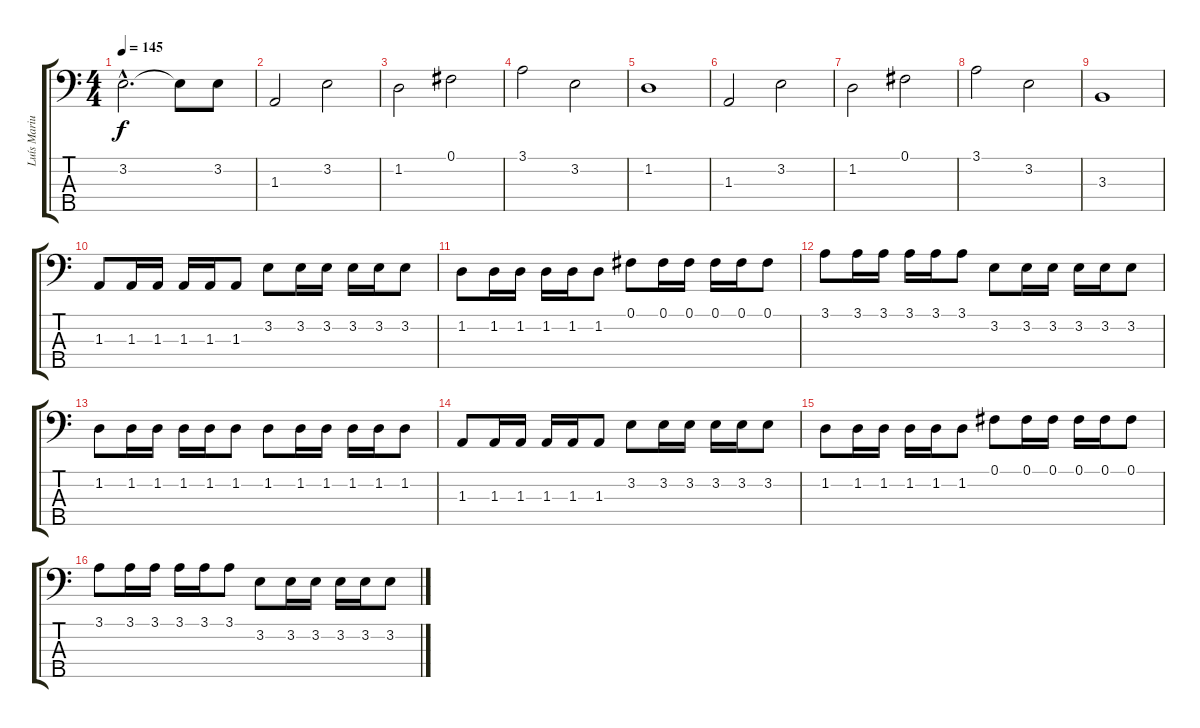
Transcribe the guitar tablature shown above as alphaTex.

\track ("Luís Mariutti" "Luís Mariu") {instrument electricbassfinger}
\staff {score tabs}
\tuning (Gb2 Db2 Ab1 Eb1 Bb0) {hide}
\ts (4 4)
\tempo 145
\clef f4
\ks c
3.2{hac t}.2{d dy f} 3.2{t}.8 3.2.8 |
1.3.2 3.2.2 |
1.2.2 0.1.2 |
3.1.2 3.2.2 |
1.2.1 |
1.3.2 3.2.2 |
1.2.2 0.1.2 |
3.1.2 3.2.2 |
3.3.1 |
1.3.8 1.3.16 1.3.16 1.3.16 1.3.16 1.3.8 3.2.8 3.2.16 3.2.16 3.2.16 3.2.16 3.2.8 |
1.2.8 1.2.16 1.2.16 1.2.16 1.2.16 1.2.8 0.1.8 0.1.16 0.1.16 0.1.16 0.1.16 0.1.8 |
3.1.8 3.1.16 3.1.16 3.1.16 3.1.16 3.1.8 3.2.8 3.2.16 3.2.16 3.2.16 3.2.16 3.2.8 |
1.2.8 1.2.16 1.2.16 1.2.16 1.2.16 1.2.8 1.2.8 1.2.16 1.2.16 1.2.16 1.2.16 1.2.8 |
1.3.8 1.3.16 1.3.16 1.3.16 1.3.16 1.3.8 3.2.8 3.2.16 3.2.16 3.2.16 3.2.16 3.2.8 |
1.2.8 1.2.16 1.2.16 1.2.16 1.2.16 1.2.8 0.1.8 0.1.16 0.1.16 0.1.16 0.1.16 0.1.8 |
3.1.8 3.1.16 3.1.16 3.1.16 3.1.16 3.1.8 3.2.8 3.2.16 3.2.16 3.2.16 3.2.16 3.2.8
